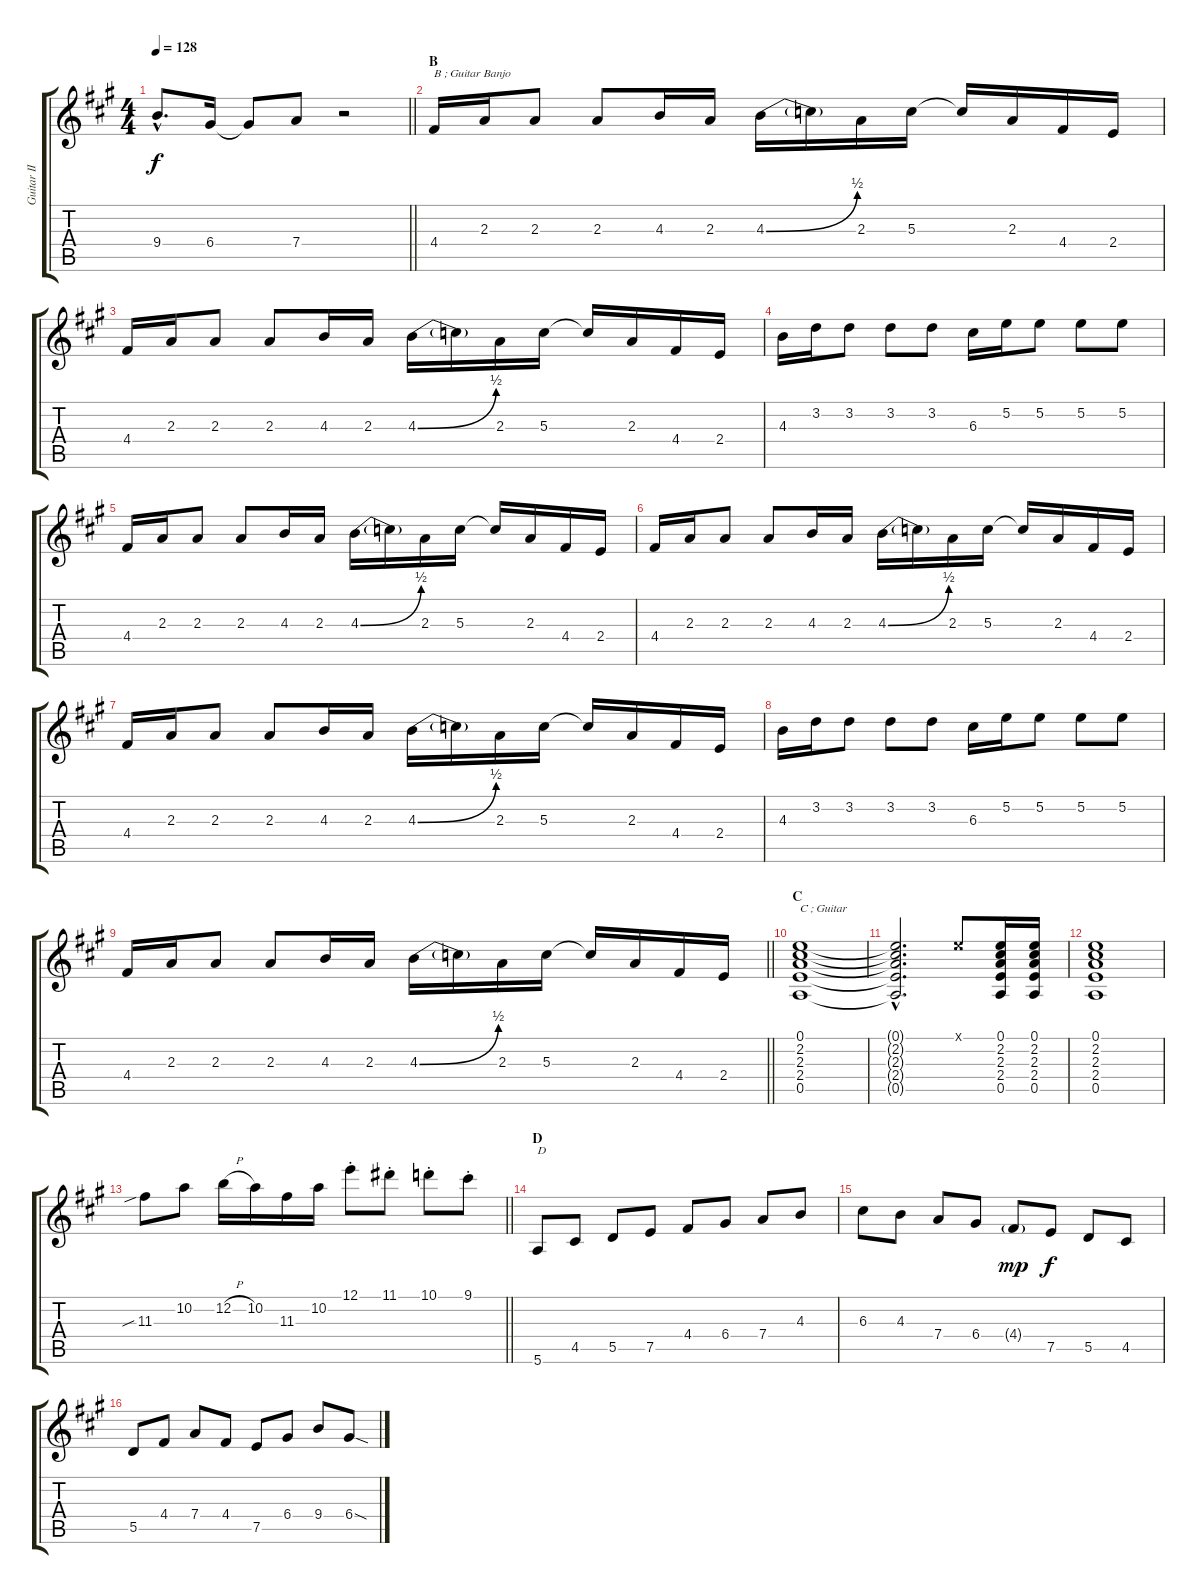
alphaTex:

\track ("Guitar II" "Guitar II") {instrument distortionguitar}
\staff {score tabs}
\tuning (E4 B3 G3 D3 A2 E2) {hide}
\ts (4 4)
\tempo 128
\clef g2
\barLineRight lightlight
\ks a
9.4{hac}.8{d dy f} 6.4.16 6.4{t}.8 7.4.8 r.2 |
\section ("" "B")
4.4.16{txt "B ; Guitar Banjo"} 2.3.16 2.3.8 2.3.8 4.3.16 2.3.16 4.3{be (bend 0 0 60 2)}.16 4.3{t}.16 2.3.16 5.3.16 5.3{t}.16 2.3.16 4.4.16 2.4.16 |
4.4.16 2.3.16 2.3.8 2.3.8 4.3.16 2.3.16 4.3{be (bend 0 0 60 2)}.16 4.3{t}.16 2.3.16 5.3.16 5.3{t}.16 2.3.16 4.4.16 2.4.16 |
4.3.16 3.2.16 3.2.8 3.2.8 3.2.8 6.3.16 5.2.16 5.2.8 5.2.8 5.2.8 |
4.4.16 2.3.16 2.3.8 2.3.8 4.3.16 2.3.16 4.3{be (bend 0 0 60 2)}.16 4.3{t}.16 2.3.16 5.3.16 5.3{t}.16 2.3.16 4.4.16 2.4.16 |
4.4.16 2.3.16 2.3.8 2.3.8 4.3.16 2.3.16 4.3{be (bend 0 0 60 2)}.16 4.3{t}.16 2.3.16 5.3.16 5.3{t}.16 2.3.16 4.4.16 2.4.16 |
4.4.16 2.3.16 2.3.8 2.3.8 4.3.16 2.3.16 4.3{be (bend 0 0 60 2)}.16 4.3{t}.16 2.3.16 5.3.16 5.3{t}.16 2.3.16 4.4.16 2.4.16 |
4.3.16 3.2.16 3.2.8 3.2.8 3.2.8 6.3.16 5.2.16 5.2.8 5.2.8 5.2.8 |
\barLineRight lightlight
4.4.16 2.3.16 2.3.8 2.3.8 4.3.16 2.3.16 4.3{be (bend 0 0 60 2)}.16 4.3{t}.16 2.3.16 5.3.16 5.3{t}.16 2.3.16 4.4.16 2.4.16 |
\section ("" "C")
(0.1 2.2 2.3 2.4 0.5).1{txt "C ; Guitar"} |
(0.1{hac t} 2.2{hac t} 2.3{hac t} 2.4{hac t} 0.5{hac t}).2{d} 0.1{x}.8 (0.1 2.2 2.3 2.4 0.5).16 (0.1 2.2 2.3 2.4 0.5).16 |
(0.1 2.2 2.3 2.4 0.5).1 |
\barLineRight lightlight
11.3{sib}.8 10.2.8 12.2{h}.16 10.2.16 11.3.16 10.2.16 12.1{st}.8 11.1{st}.8 10.1{st}.8 9.1{st}.8 |
\section ("" "D")
5.6.8{txt "D"} 4.5.8 5.5.8 7.5.8 4.4.8 6.4.8 7.4.8 4.3.8 |
6.3.8 4.3.8 7.4.8 6.4.8 4.4{g}.8{dy mp} 7.5.8{dy f} 5.5.8 4.5.8 |
5.5.8 4.4.8 7.4.8 4.4.8 7.5.8 6.4.8 9.4.8 6.4{sod}.8
